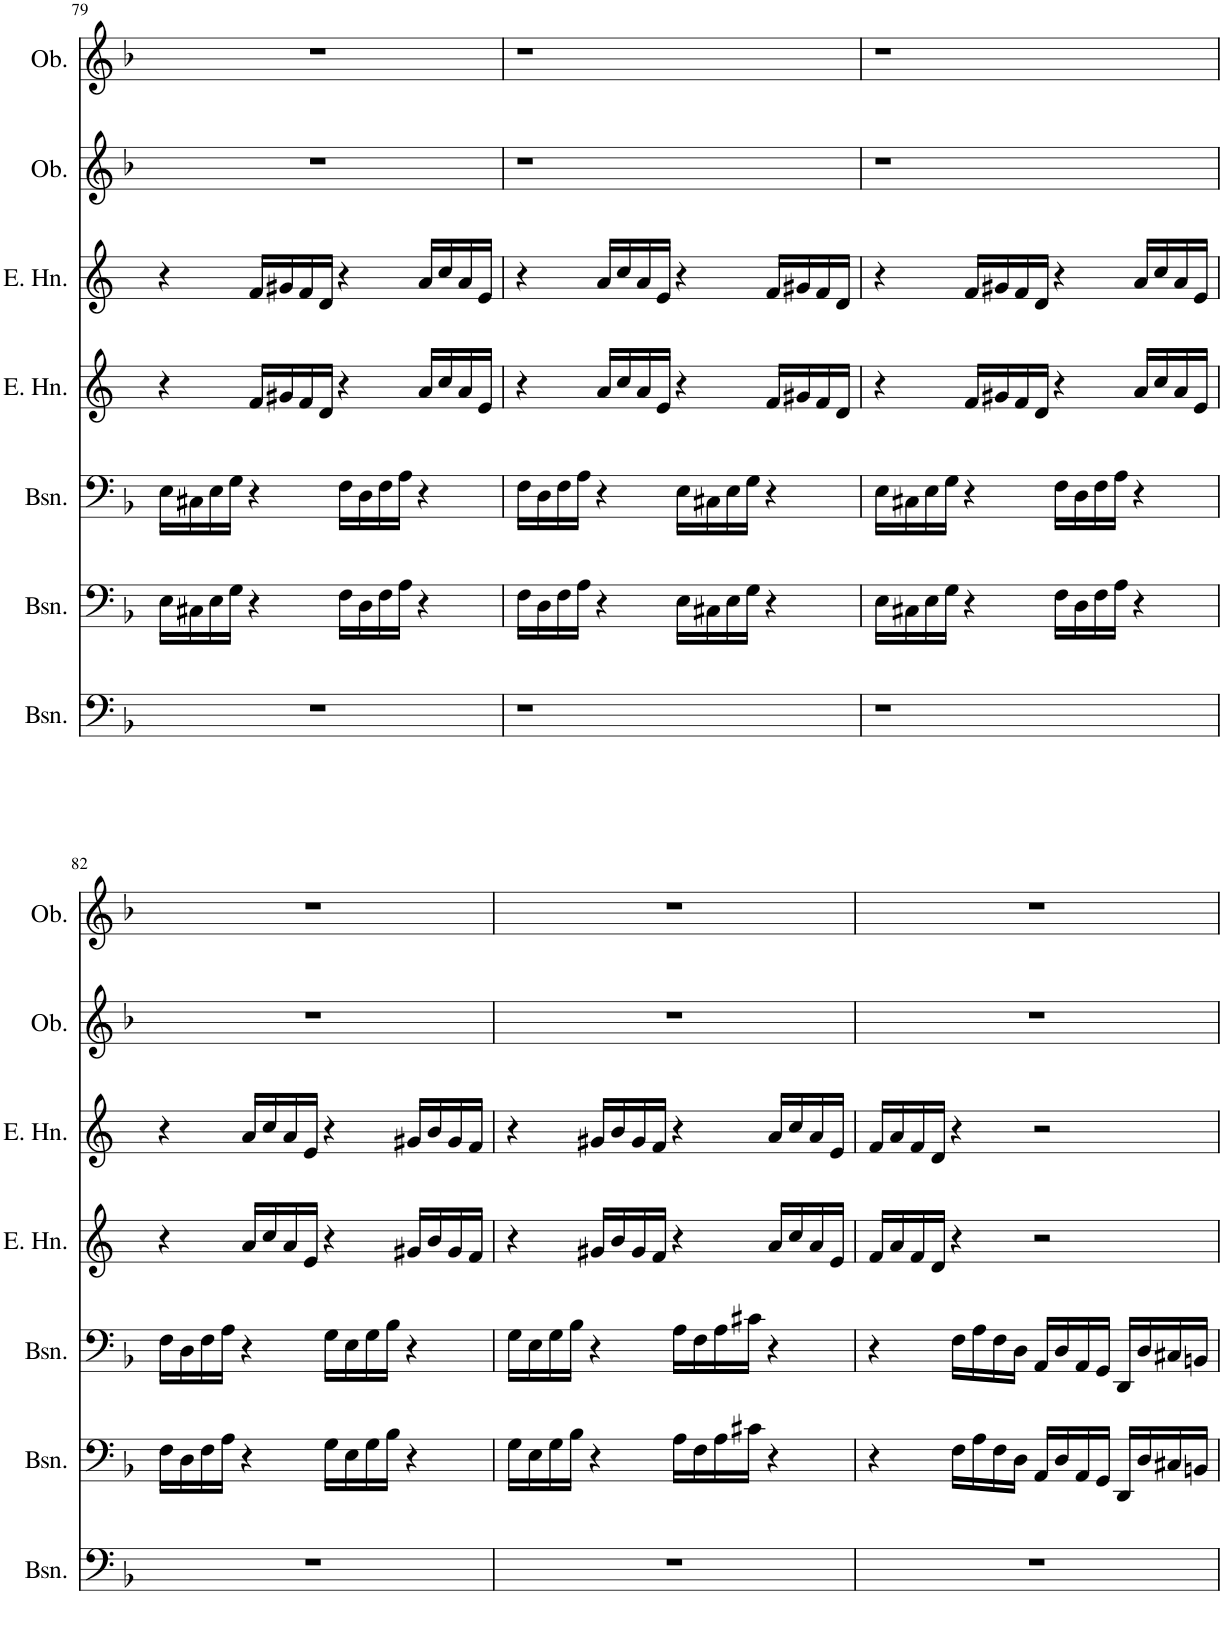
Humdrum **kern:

**kern	**kern	**kern	**kern	**kern	**kern	**kern
*part7	*part6	*part5	*part4	*part3	*part2	*part1
*staff7	*staff6	*staff5	*staff4	*staff3	*staff2	*staff1
*I"Bassoon	*I"Bassoon	*I"Bassoon	*I"English Horn	*I"English Horn	*I"Oboe	*I"Oboe
*I'Bsn.	*I'Bsn.	*I'Bsn.	*I'E. Hn.	*I'E. Hn.	*I'Ob.	*I'Ob.
!!LO:PB:g=z
*clefF4	*clefF4	*clefF4	*clefG2	*clefG2	*clefG2	*clefG2
*	*	*	*Trd4c7	*Trd4c7	*	*
*k[b-]	*k[b-]	*k[b-]	*k[]	*k[]	*k[b-]	*k[b-]
*M4/4	*M4/4	*M4/4	*M4/4	*M4/4	*M4/4	*M4/4
*met(c)	*met(c)	*met(c)	*met(c)	*met(c)	*met(c)	*met(c)
=79	=79	=79	=79	=79	=79	=79
1r	16E\LL	16E\LL	4r	4r	1r	1r
.	16C#X\	16C#X\	.	.	.	.
.	16E\	16E\	.	.	.	.
.	16G\JJ	16G\JJ	.	.	.	.
.	4r	4r	16f/LL	16f/LL	.	.
.	.	.	16g#X/	16g#X/	.	.
.	.	.	16f/	16f/	.	.
.	.	.	16d/JJ	16d/JJ	.	.
.	16F\LL	16F\LL	4r	4r	.	.
.	16D\	16D\	.	.	.	.
.	16F\	16F\	.	.	.	.
.	16A\JJ	16A\JJ	.	.	.	.
.	4r	4r	16a/LL	16a/LL	.	.
.	.	.	16cc/	16cc/	.	.
.	.	.	16a/	16a/	.	.
.	.	.	16e/JJ	16e/JJ	.	.
=80	=80	=80	=80	=80	=80	=80
1r	16F\LL	16F\LL	4r	4r	1r	1r
.	16D\	16D\	.	.	.	.
.	16F\	16F\	.	.	.	.
.	16A\JJ	16A\JJ	.	.	.	.
.	4r	4r	16a/LL	16a/LL	.	.
.	.	.	16cc/	16cc/	.	.
.	.	.	16a/	16a/	.	.
.	.	.	16e/JJ	16e/JJ	.	.
.	16E\LL	16E\LL	4r	4r	.	.
.	16C#X\	16C#X\	.	.	.	.
.	16E\	16E\	.	.	.	.
.	16G\JJ	16G\JJ	.	.	.	.
.	4r	4r	16f/LL	16f/LL	.	.
.	.	.	16g#X/	16g#X/	.	.
.	.	.	16f/	16f/	.	.
.	.	.	16d/JJ	16d/JJ	.	.
=81	=81	=81	=81	=81	=81	=81
1r	16E\LL	16E\LL	4r	4r	1r	1r
.	16C#X\	16C#X\	.	.	.	.
.	16E\	16E\	.	.	.	.
.	16G\JJ	16G\JJ	.	.	.	.
.	4r	4r	16f/LL	16f/LL	.	.
.	.	.	16g#X/	16g#X/	.	.
.	.	.	16f/	16f/	.	.
.	.	.	16d/JJ	16d/JJ	.	.
.	16F\LL	16F\LL	4r	4r	.	.
.	16D\	16D\	.	.	.	.
.	16F\	16F\	.	.	.	.
.	16A\JJ	16A\JJ	.	.	.	.
.	4r	4r	16a/LL	16a/LL	.	.
.	.	.	16cc/	16cc/	.	.
.	.	.	16a/	16a/	.	.
.	.	.	16e/JJ	16e/JJ	.	.
!!LO:LB:g=z
=82	=82	=82	=82	=82	=82	=82
1r	16F\LL	16F\LL	4r	4r	1r	1r
.	16D\	16D\	.	.	.	.
.	16F\	16F\	.	.	.	.
.	16A\JJ	16A\JJ	.	.	.	.
.	4r	4r	16a/LL	16a/LL	.	.
.	.	.	16cc/	16cc/	.	.
.	.	.	16a/	16a/	.	.
.	.	.	16e/JJ	16e/JJ	.	.
.	16G\LL	16G\LL	4r	4r	.	.
.	16E\	16E\	.	.	.	.
.	16G\	16G\	.	.	.	.
.	16B-\JJ	16B-\JJ	.	.	.	.
.	4r	4r	16g#X/LL	16g#X/LL	.	.
.	.	.	16b/	16b/	.	.
.	.	.	16g#/	16g#/	.	.
.	.	.	16f/JJ	16f/JJ	.	.
=83	=83	=83	=83	=83	=83	=83
1r	16G\LL	16G\LL	4r	4r	1r	1r
.	16E\	16E\	.	.	.	.
.	16G\	16G\	.	.	.	.
.	16B-\JJ	16B-\JJ	.	.	.	.
.	4r	4r	16g#X/LL	16g#X/LL	.	.
.	.	.	16b/	16b/	.	.
.	.	.	16g#/	16g#/	.	.
.	.	.	16f/JJ	16f/JJ	.	.
.	16A\LL	16A\LL	4r	4r	.	.
.	16F\	16F\	.	.	.	.
.	16A\	16A\	.	.	.	.
.	16c#X\JJ	16c#X\JJ	.	.	.	.
.	4r	4r	16a/LL	16a/LL	.	.
.	.	.	16cc/	16cc/	.	.
.	.	.	16a/	16a/	.	.
.	.	.	16e/JJ	16e/JJ	.	.
=84	=84	=84	=84	=84	=84	=84
1r	4r	4r	16f/LL	16f/LL	1r	1r
.	.	.	16a/	16a/	.	.
.	.	.	16f/	16f/	.	.
.	.	.	16d/JJ	16d/JJ	.	.
.	16F\LL	16F\LL	4r	4r	.	.
.	16A\	16A\	.	.	.	.
.	16F\	16F\	.	.	.	.
.	16D\JJ	16D\JJ	.	.	.	.
.	16AA/LL	16AA/LL	2r	2r	.	.
.	16D/	16D/	.	.	.	.
.	16AA/	16AA/	.	.	.	.
.	16GG/JJ	16GG/JJ	.	.	.	.
.	16DD/LL	16DD/LL	.	.	.	.
.	16D/	16D/	.	.	.	.
.	16C#X/	16C#X/	.	.	.	.
.	16BBn/JJ	16BBn/JJ	.	.	.	.
=	=	=	=	=	=	=
*-	*-	*-	*-	*-	*-	*-
